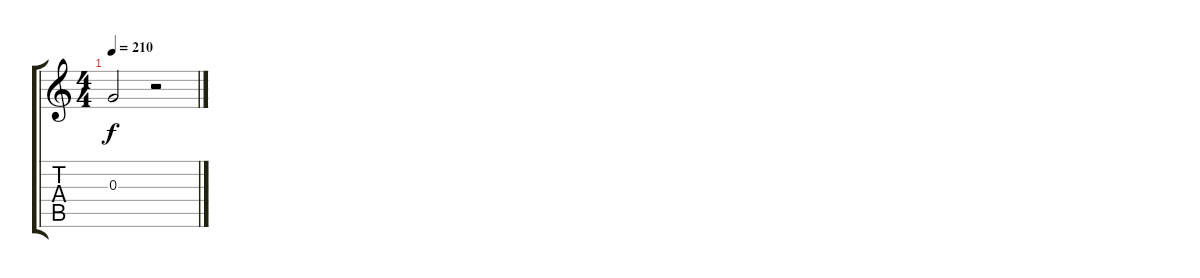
\track "" {instrument acousticguitarnylon}
\staff {score tabs}
\tuning (E4 B3 G3 D3 A2 E2) {hide}
\ts (4 4)
\tempo 210
\clef g2
\ks c
0.3{t}.2{dy f} r.2
